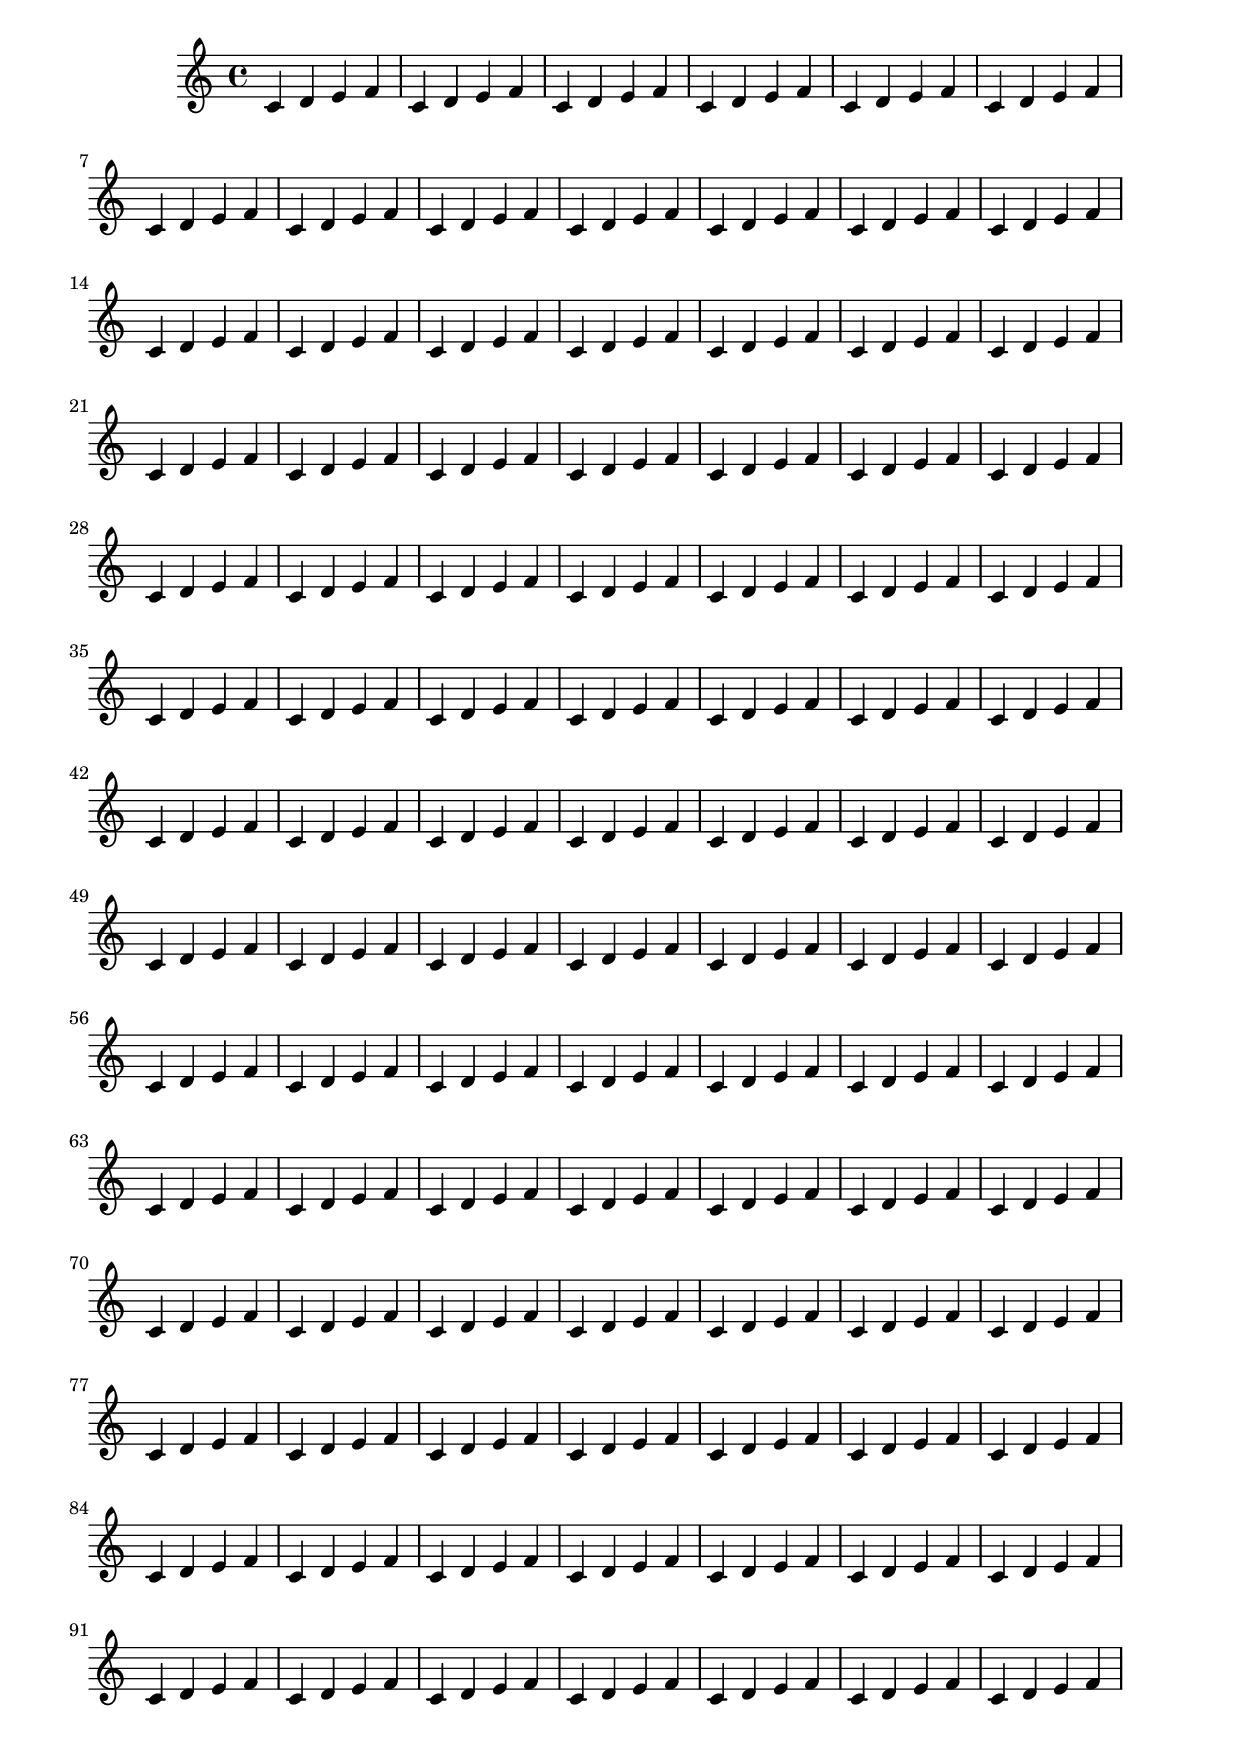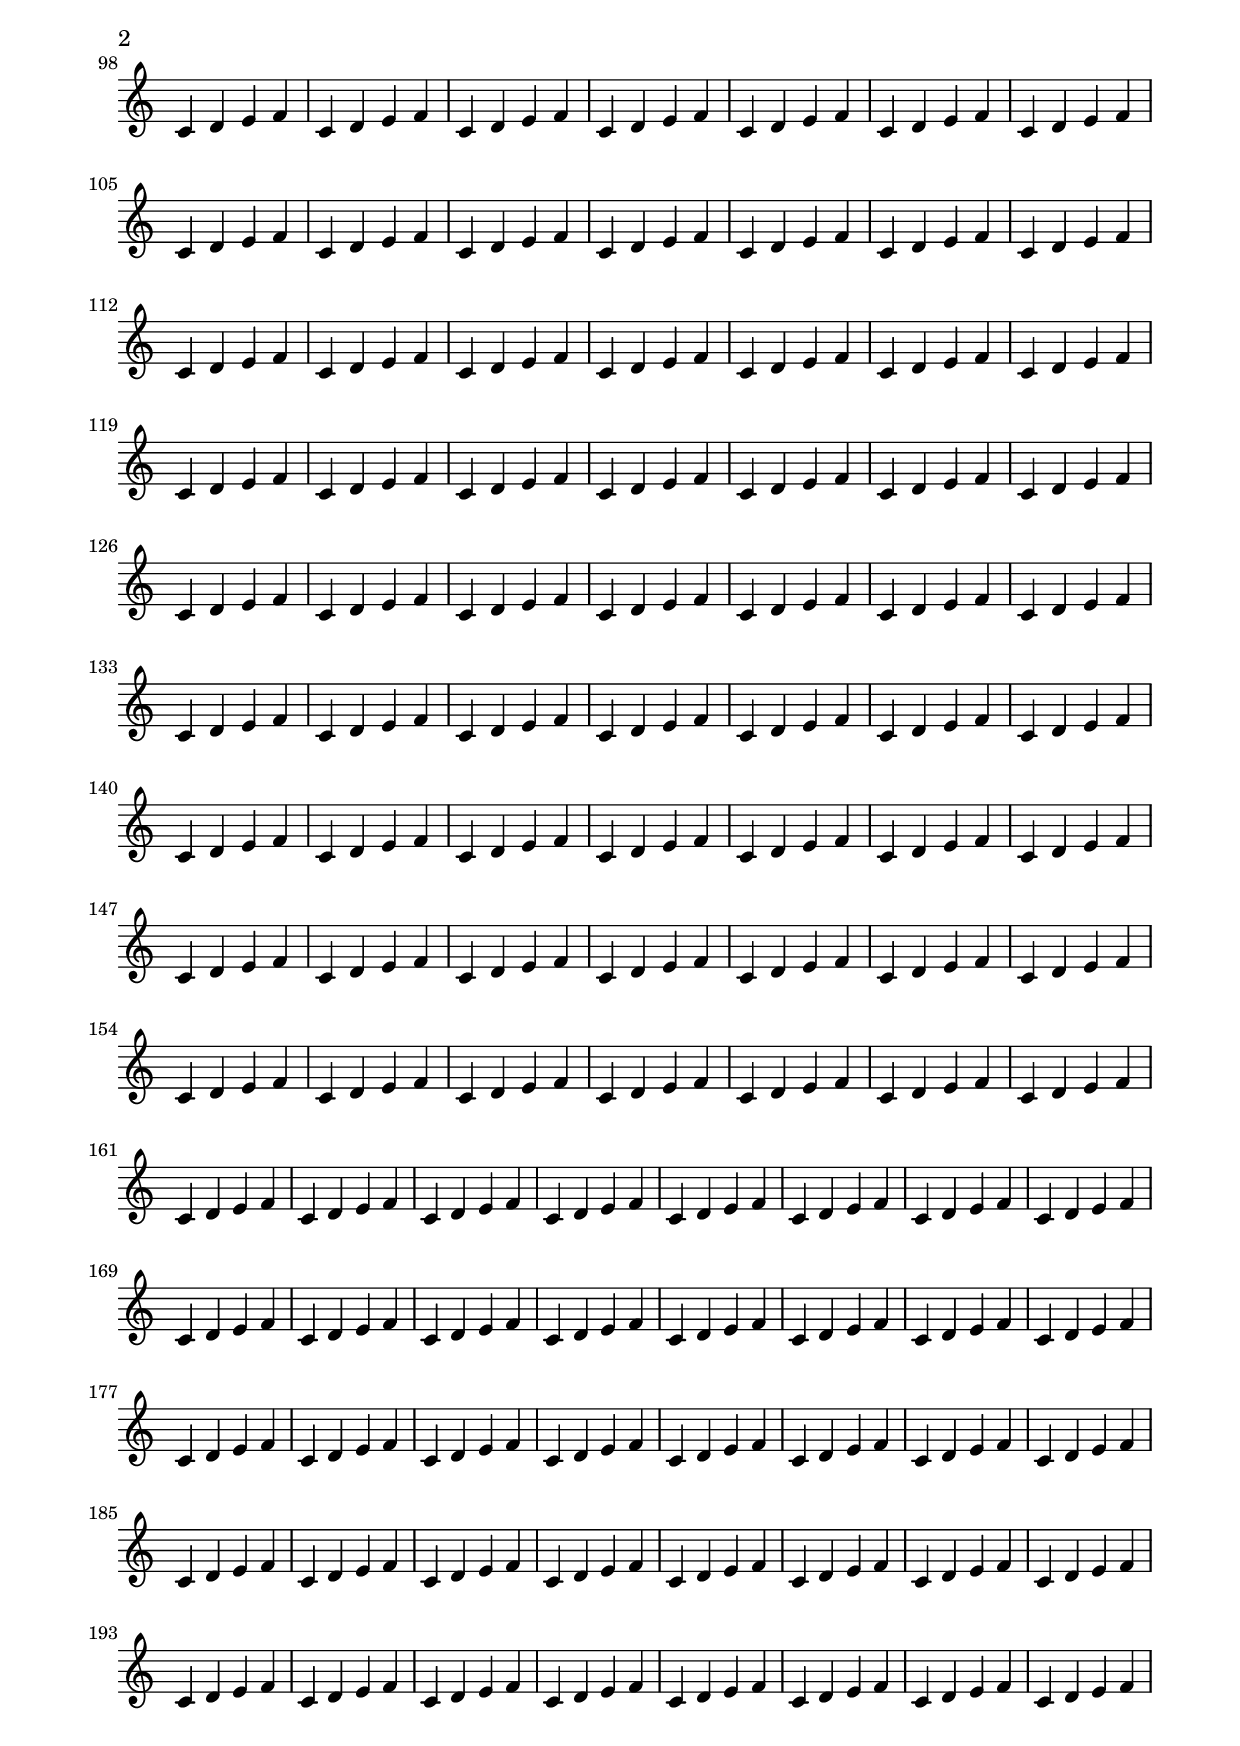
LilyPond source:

\version "2.14.0"

\header {
  texidoc = "In two-sided mode, a binding offset can be specified, which is added
to the inner margin automatically."
}

someNotes = \relative c' { \repeat unfold 200 { c4 d e f } }

\paper {
  two-sided = ##t
  inner-margin = 10 \mm
  outer-margin = 20 \mm
  binding-offset = 5 \mm
}

\book {
  \score { \someNotes }
}

